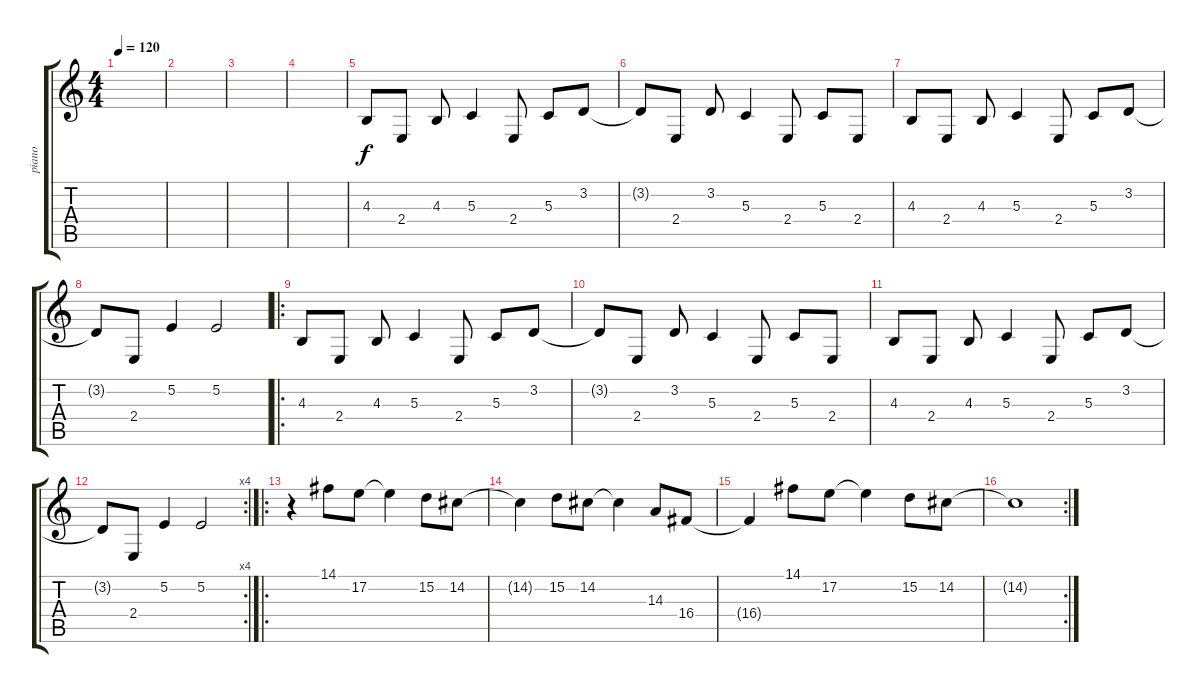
\track ("piano" "piano") {instrument tremolostrings}
\staff {score tabs}
\tuning (E4 B3 G3 D3 A2 E2) {hide}
\ts (4 4)
\tempo 120
\clef g2
\ks c
|
|
|
|
4.3.8 2.4.8 4.3.8 5.3.4 2.4.8 5.3.8 3.2.8 |
3.2{t}.8 2.4.8 3.2.8 5.3.4 2.4.8 5.3.8 2.4.8 |
4.3.8 2.4.8 4.3.8 5.3.4 2.4.8 5.3.8 3.2.8 |
3.2{t}.8 2.4.8 5.2.4 5.2.2 |
\ro
4.3.8 2.4.8 4.3.8 5.3.4 2.4.8 5.3.8 3.2.8 |
3.2{t}.8 2.4.8 3.2.8 5.3.4 2.4.8 5.3.8 2.4.8 |
4.3.8 2.4.8 4.3.8 5.3.4 2.4.8 5.3.8 3.2.8 |
\rc 4
3.2{t}.8 2.4.8 5.2.4 5.2.2 |
\ro
r.4 14.1.8 17.2.8 17.2{t}.4 15.2.8 14.2.8 |
14.2{t}.4 15.2.8 14.2.8 14.2{t}.4 14.3.8 16.4.8 |
16.4{t}.4 14.1.8 17.2.8 17.2{t}.4 15.2.8 14.2.8 |
\rc 2
14.2{t}.1
